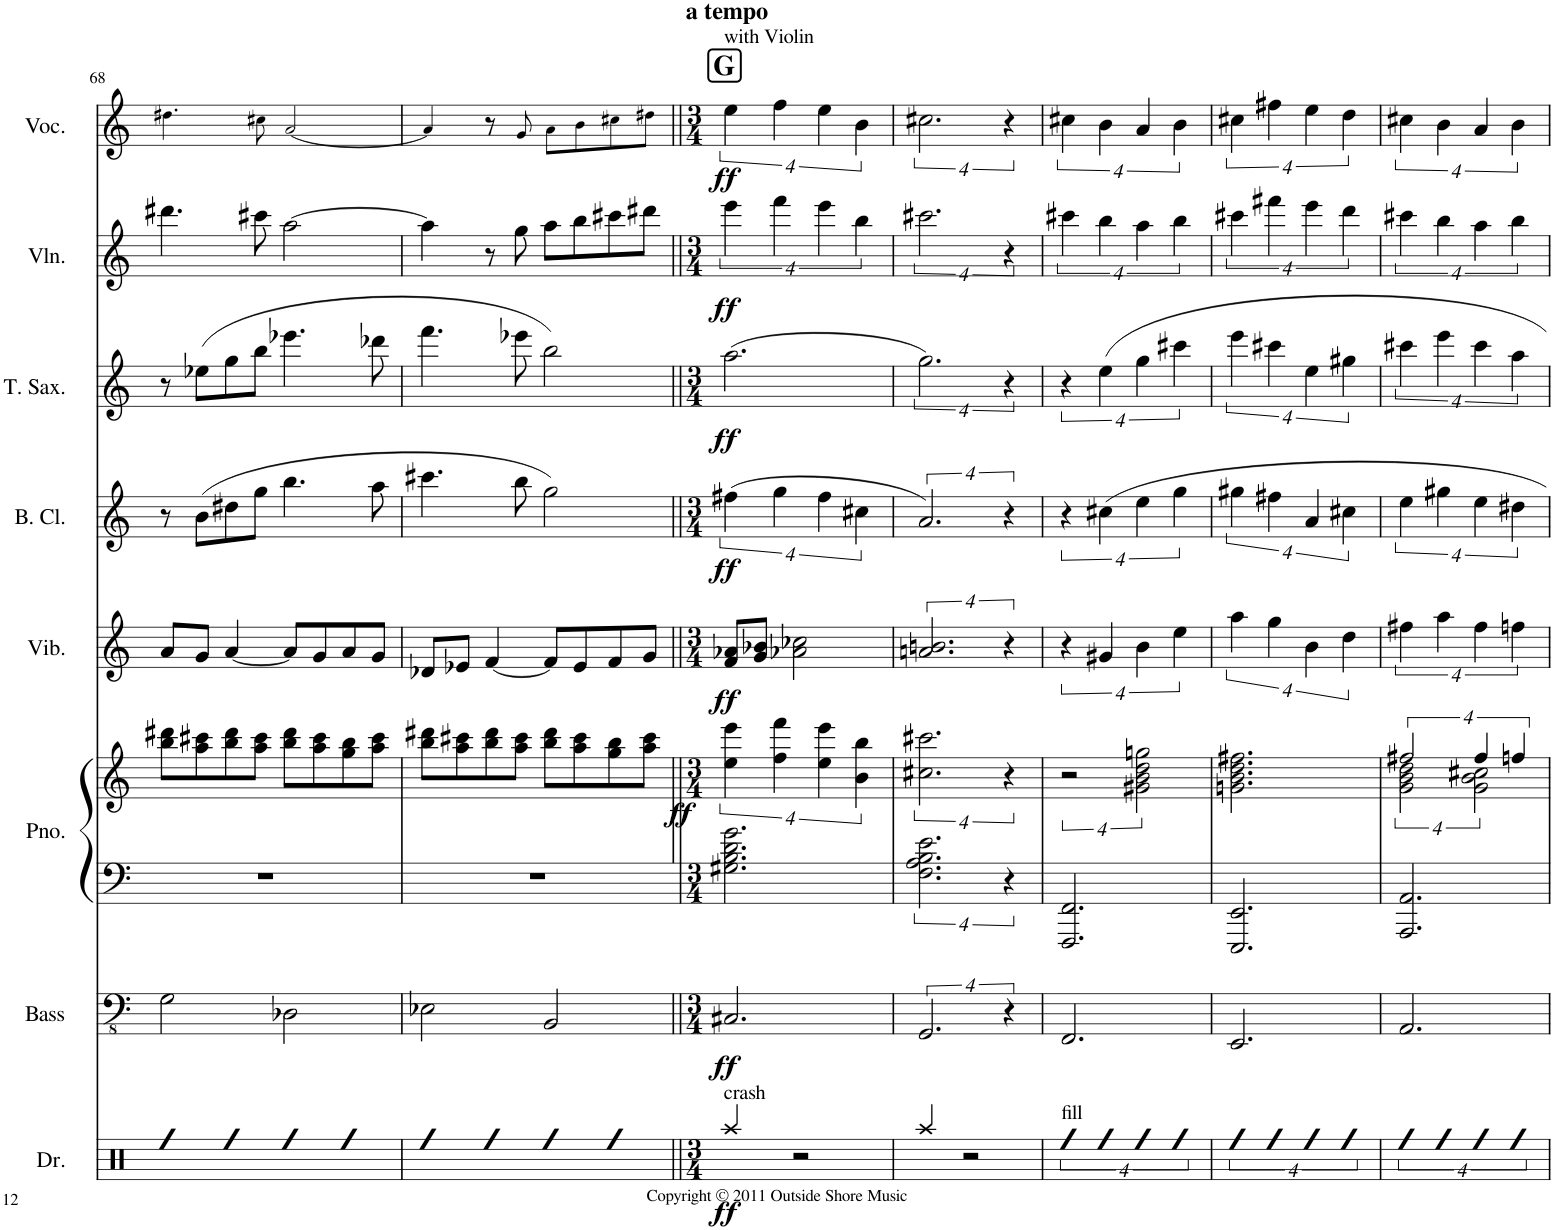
**kern	**dynam	**kern	**dynam	**kern	**kern	**dynam	**kern	**dynam	**kern	**dynam	**kern	**dynam	**kern	**dynam	**kern	**dynam
*part8	*part8	*part7	*part7	*part6	*part6	*part6	*part5	*part5	*part4	*part4	*part3	*part3	*part2	*part2	*part1	*part1
*staff9	*staff9	*staff8	*staff8	*staff7	*staff6	*staff6/7	*staff5	*staff5	*staff4	*staff4	*staff3	*staff3	*staff2	*staff2	*staff1	*staff1
*I"Drums	*	*I"Bass	*	*I"Piano	*	*	*I"Vibraphone	*	*I"Bass Clarinet	*	*I"Tenor Saxophone	*	*I"Violin	*	*I"Voice	*
*I'Dr.	*	*I'Bass	*	*I'Pno.	*	*	*I'Vib.	*	*I'B. Cl.	*	*I'T. Sax.	*	*I'Vln.	*	*I'Voc.	*
!!LO:PB:g=z
*clefX	*	*clefFv4	*	*clefF4	*clefG2	*	*clefG2	*	*clefG2	*	*clefG2	*	*clefG2	*	*clefG2	*
*	*	*Trd7c12	*	*	*	*	*	*	*Trd8c14	*	*Trd8c14	*	*	*	*	*
*k[]	*	*k[]	*	*k[]	*k[]	*	*k[]	*	*k[]	*	*k[]	*	*k[]	*	*k[]	*
*M4/4	*	*M4/4	*	*M4/4	*M4/4	*	*M4/4	*	*M4/4	*	*M4/4	*	*M4/4	*	*M4/4	*
=68	=68	=68	=68	=68	=68	=68	=68	=68	=68	=68	=68	=68	=68	=68	=68	=68
4Rff	.	2GG\	.	1r	8bb\ 8ddd#X\L	.	8a/L	.	8r	.	8r	.	4.ddd#X\	.	4.dd#X!\	.
.	.	.	.	.	8aa\ 8ccc#X\	.	8g/J	.	(8b\L	.	(8ee-X\L	.	.	.	.	.
4Rff	.	.	.	.	8bb\ 8ddd#\	.	[4a/	.	8dd#X\	.	8gg\	.	.	.	.	.
.	.	.	.	.	8aa\ 8ccc#\J	.	.	.	8gg\J	.	8bb\J	.	8ccc#X\	.	8cc#X!\	.
4Rff	.	2DD-X\	.	.	8bb\ 8ddd#\L	.	8a/L]	.	4.bb\	.	4.eee-X\	.	[2aa\	.	[2a!/	.
.	.	.	.	.	8aa\ 8ccc#\	.	8g/	.	.	.	.	.	.	.	.	.
4Rff	.	.	.	.	8gg\ 8bb\	.	8a/	.	.	.	.	.	.	.	.	.
.	.	.	.	.	8aa\ 8ccc#\J	.	8g/J	.	8aa\	.	8ddd-X\	.	.	.	.	.
=69	=69	=69	=69	=69	=69	=69	=69	=69	=69	=69	=69	=69	=69	=69	=69	=69
4Rff	.	2EE-X\	.	1r	8bb\ 8ddd#X\L	.	8d-X/L	.	4.ccc#X\	.	4.fff\	.	4aa\]	.	4a!/]	.
.	.	.	.	.	8aa\ 8ccc#X\	.	8e-X/J	.	.	.	.	.	.	.	.	.
4Rff	.	.	.	.	8bb\ 8ddd#\	.	[4f/	.	.	.	.	.	8r	.	8r	.
.	.	.	.	.	8aa\ 8ccc#\J	.	.	.	8bb\	.	8eee-X\	.	8gg\	.	8g!/	.
4Rff	.	2BBB/	.	.	8bb\ 8ddd#\L	.	8f/L]	.	2gg\)	.	2bb\)	.	8aa\L	.	8a!\L	.
.	.	.	.	.	8aa\ 8ccc#\	.	8e-/	.	.	.	.	.	8bb\	.	8b!\	.
4Rff	.	.	.	.	8gg\ 8bb\	.	8f/	.	.	.	.	.	8ccc#X\	.	8cc#X!\	.
.	.	.	.	.	8aa\ 8ccc#\J	.	8g/J	.	.	.	.	.	8ddd#X\J	.	8dd#X!\J	.
=70||	=70||	=70||	=70||	=70||	=70||	=70||	=70||	=70||	=70||	=70||	=70||	=70||	=70||	=70||	=70||	=70||
*M3/4	*	*M3/4	*	*M3/4	*M3/4	*	*M3/4	*	*M3/4	*	*M3/4	*	*M3/4	*	*M3/4	*
!	!	!	!	!	!	!	!	!	!	!	!	!	!	!	!LO:TX:a:B:t=G	!
!	!	!	!	!	!	!	!	!	!	!	!	!	!	!	!LO:TX:a:t=with Violin	!
!	!	!	!	!	!	!	!	!	!	!	!	!	!	!	!LO:TX:a:B:t=a tempo	!
!LO:TX:a:t=crash	!	!	!	!	!	!	!	!	!	!	!	!	!	!	!	!
!	!LO:DY:b	!	!LO:DY:b	!	!	!LO:DY:b	!	!LO:DY:b	!	!LO:DY:b	!	!LO:DY:b	!	!LO:DY:b	!	!LO:DY:b
4Raa/	ff	2.CC#X/	ff	2.G#X\ 2.B\ 2.d\ 2.g\	16%3ee\ 16%3eee\	ff	8f/ 8a-X/L	ff	(16%3ff#X\	ff	(2.aa\	ff	16%3eee\	ff	16%3ee\	ff
.	.	.	.	.	.	.	8g/ 8b-X/J	.	.	.	.	.	.	.	.	.
.	.	.	.	.	16%3ff\ 16%3fff\	.	.	.	16%3gg\	.	.	.	16%3fff\	.	16%3ff\	.
2r	.	.	.	.	.	.	2a-X\ 2cc-X\	.	.	.	.	.	.	.	.	.
.	.	.	.	.	16%3ee\ 16%3eee\	.	.	.	16%3ff#\	.	.	.	16%3eee\	.	16%3ee\	.
.	.	.	.	.	16%3b\ 16%3bb\	.	.	.	16%3cc#X\	.	.	.	16%3bb\	.	16%3b\	.
=71	=71	=71	=71	=71	=71	=71	=71	=71	=71	=71	=71	=71	=71	=71	=71	=71
4Raa/	.	8%3.GGG/	.	8%3.F\ 8%3.A\ 8%3.B\ 8%3.e\	8%3.cc#X\ 8%3.ccc#X\	.	8%3.an/ 8%3.bn/	.	8%3.a/)	.	8%3.gg\)	.	8%3.ccc#X\	.	8%3.cc#X\	.
2r	.	.	.	.	.	.	.	.	.	.	.	.	.	.	.	.
.	.	16%3r	.	16%3r	16%3r	.	16%3r	.	16%3r	.	16%3r	.	16%3r	.	16%3r	.
=72	=72	=72	=72	=72	=72	=72	=72	=72	=72	=72	=72	=72	=72	=72	=72	=72
!LO:TX:a:t=fill	!	!	!	!	!	!	!	!	!	!	!	!	!	!	!	!
16%3Rff	.	2.FFF/	.	2.FFF/ 2.FF/	8%3r	.	16%3r	.	16%3r	.	16%3r	.	16%3ccc#X\	.	16%3cc#X\	.
16%3Rff	.	.	.	.	.	.	16%3g#X/	.	16%3cc#X\	.	16%3ee\	.	16%3bb\	.	16%3b\	.
16%3Rff	.	.	.	.	8%3g#X\ 8%3b\ 8%3dd\ 8%3ggn\	.	16%3b\	.	16%3ee\	.	16%3gg\	.	16%3aa\	.	16%3a/	.
16%3Rff	.	.	.	.	.	.	16%3ee\	.	16%3gg\	.	16%3ccc#X\	.	16%3bb\	.	16%3b\	.
=73	=73	=73	=73	=73	=73	=73	=73	=73	=73	=73	=73	=73	=73	=73	=73	=73
16%3Rff	.	2.EEE/	.	2.EEE/ 2.EE/	2.gn\ 2.b\ 2.dd\ 2.ff#X\	.	16%3aa\	.	16%3gg#X\	.	16%3eee\	.	16%3ccc#X\	.	16%3cc#X\	.
16%3Rff	.	.	.	.	.	.	16%3gg\	.	16%3ff#X\	.	16%3ccc#X\	.	16%3fff#X\	.	16%3ff#X\	.
16%3Rff	.	.	.	.	.	.	16%3b\	.	16%3a/	.	16%3ee\	.	16%3eee\	.	16%3ee\	.
16%3Rff	.	.	.	.	.	.	16%3dd\	.	16%3cc#X\	.	16%3gg#X\	.	16%3ddd\	.	16%3dd\	.
=74	=74	=74	=74	=74	=74	=74	=74	=74	=74	=74	=74	=74	=74	=74	=74	=74
*	*	*	*	*	*^	*	*	*	*	*	*	*	*	*	*	*
16%3Rff	.	2.AAA/	.	2.AAA/ 2.AA/	8%3ff#X/	8%3g\ 8%3b\ 8%3dd\	.	16%3ff#X\	.	16%3ee\	.	16%3ccc#X\	.	16%3ccc#X\	.	16%3cc#X\	.
16%3Rff	.	.	.	.	.	.	.	16%3aa\	.	16%3gg#X\	.	16%3eee\	.	16%3bb\	.	16%3b\	.
16%3Rff	.	.	.	.	16%3ff#/	8%3g\ 8%3b\ 8%3cc#X\	.	16%3ff#\	.	16%3ee\	.	16%3ccc#\	.	16%3aa\	.	16%3a/	.
16%3Rff	.	.	.	.	16%3ffn/	.	.	16%3ffn\	.	16%3dd#X\	.	16%3aa\	.	16%3bb\	.	16%3b\	.
*	*	*	*	*	*v	*v	*	*	*	*	*	*	*	*	*	*	*
=	=	=	=	=	=	=	=	=	=	=	=	=	=	=	=	=
*-	*-	*-	*-	*-	*-	*-	*-	*-	*-	*-	*-	*-	*-	*-	*-	*-
